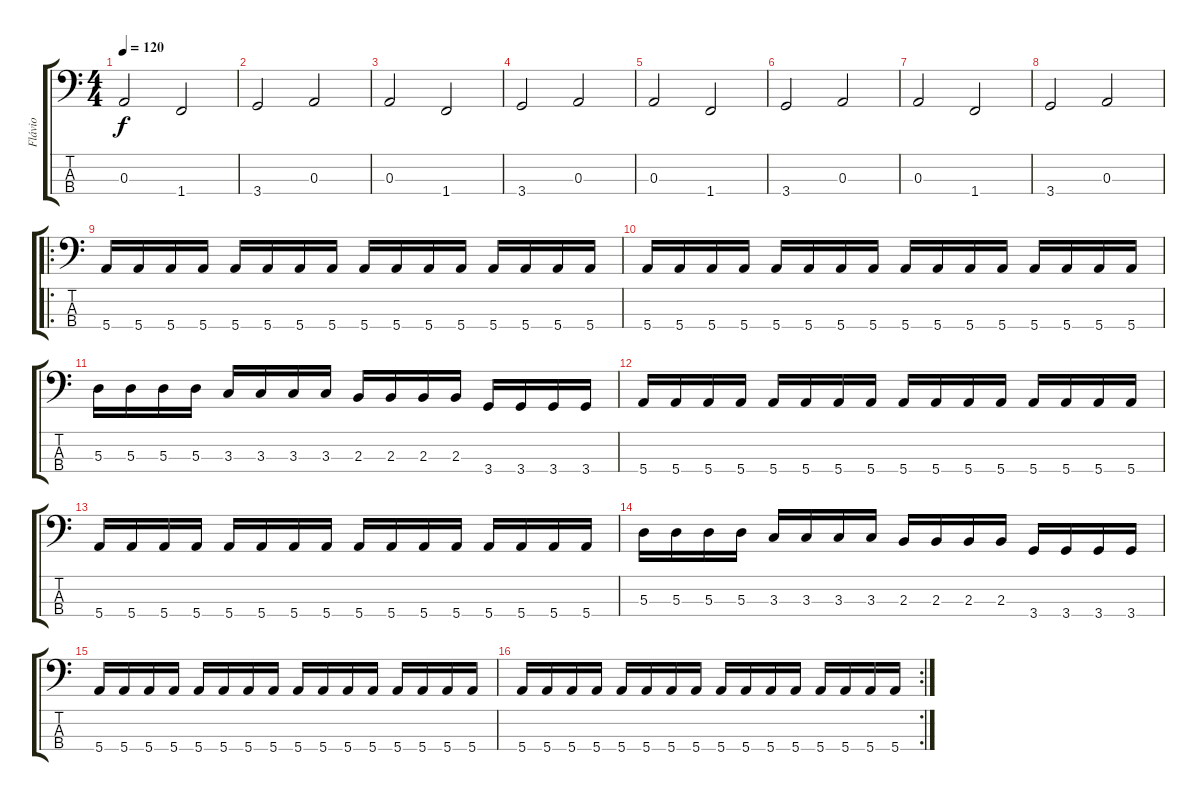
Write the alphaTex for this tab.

\track ("Flávio" "Flávio") {instrument electricbasspick}
\staff {score tabs}
\tuning (G2 D2 A1 E1) {hide}
\ts (4 4)
\tempo 120
\clef f4
\ks c
0.3.2{dy f instrument electricbasspick} 1.4.2 |
3.4.2 0.3.2 |
0.3.2 1.4.2 |
3.4.2 0.3.2 |
0.3.2 1.4.2 |
3.4.2 0.3.2 |
0.3.2 1.4.2 |
3.4.2 0.3.2 |
\ro
5.4.16 5.4.16 5.4.16 5.4.16 5.4.16 5.4.16 5.4.16 5.4.16 5.4.16 5.4.16 5.4.16 5.4.16 5.4.16 5.4.16 5.4.16 5.4.16 |
5.4.16 5.4.16 5.4.16 5.4.16 5.4.16 5.4.16 5.4.16 5.4.16 5.4.16 5.4.16 5.4.16 5.4.16 5.4.16 5.4.16 5.4.16 5.4.16 |
5.3.16 5.3.16 5.3.16 5.3.16 3.3.16 3.3.16 3.3.16 3.3.16 2.3.16 2.3.16 2.3.16 2.3.16 3.4.16 3.4.16 3.4.16 3.4.16 |
5.4.16 5.4.16 5.4.16 5.4.16 5.4.16 5.4.16 5.4.16 5.4.16 5.4.16 5.4.16 5.4.16 5.4.16 5.4.16 5.4.16 5.4.16 5.4.16 |
5.4.16 5.4.16 5.4.16 5.4.16 5.4.16 5.4.16 5.4.16 5.4.16 5.4.16 5.4.16 5.4.16 5.4.16 5.4.16 5.4.16 5.4.16 5.4.16 |
5.3.16 5.3.16 5.3.16 5.3.16 3.3.16 3.3.16 3.3.16 3.3.16 2.3.16 2.3.16 2.3.16 2.3.16 3.4.16 3.4.16 3.4.16 3.4.16 |
5.4.16 5.4.16 5.4.16 5.4.16 5.4.16 5.4.16 5.4.16 5.4.16 5.4.16 5.4.16 5.4.16 5.4.16 5.4.16 5.4.16 5.4.16 5.4.16 |
\rc 2
5.4.16 5.4.16 5.4.16 5.4.16 5.4.16 5.4.16 5.4.16 5.4.16 5.4.16 5.4.16 5.4.16 5.4.16 5.4.16 5.4.16 5.4.16 5.4.16
